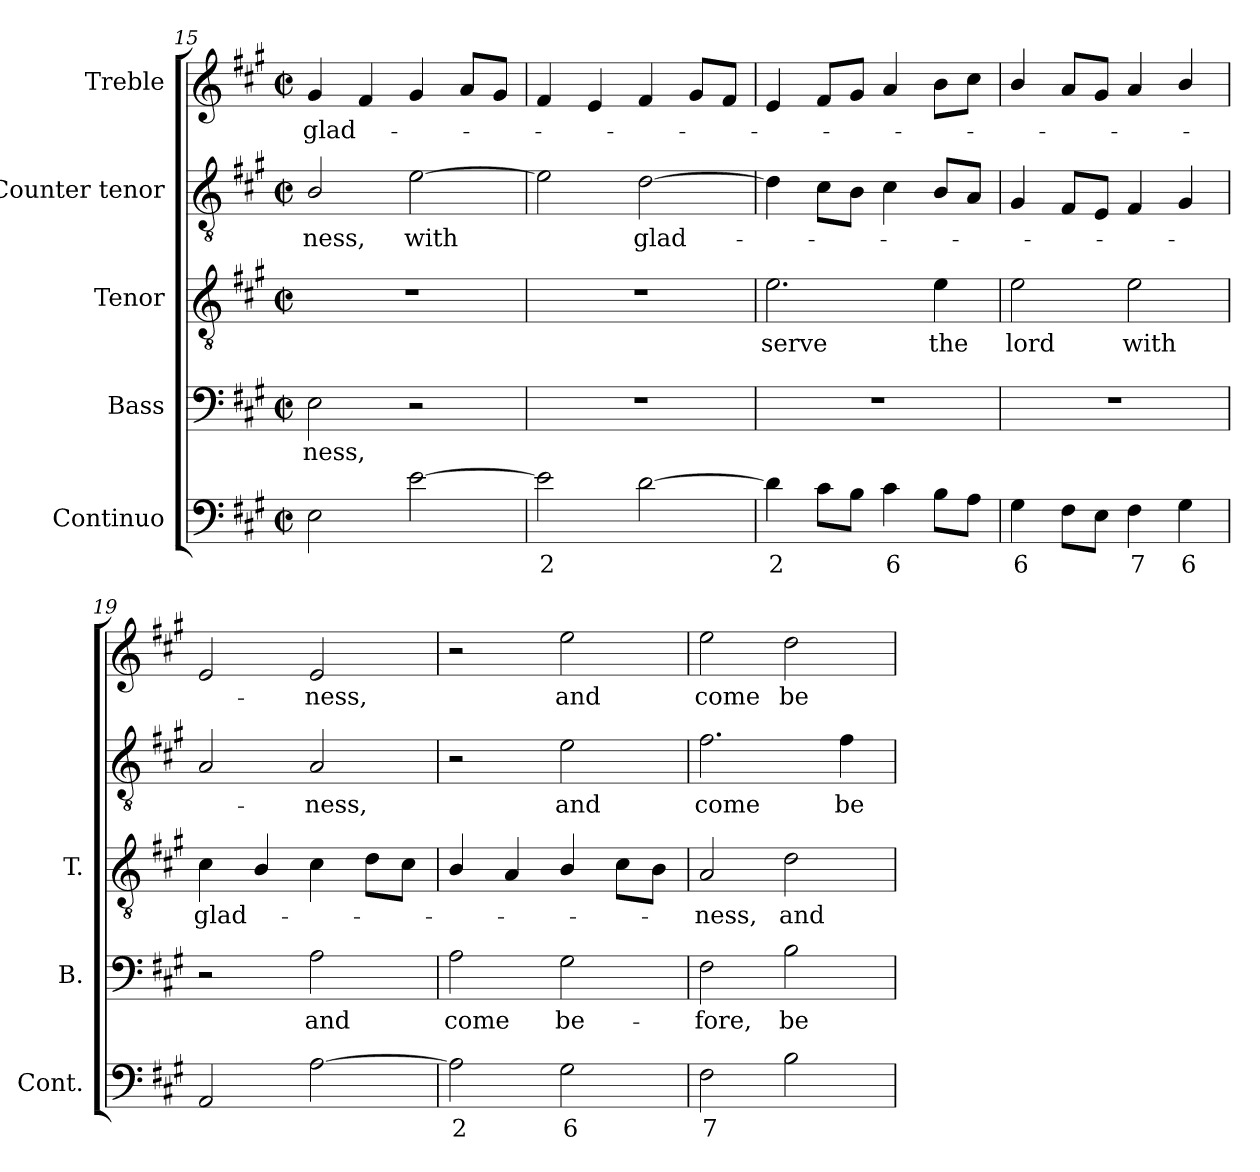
**kern	**text	**kern	**text	**kern	**text	**kern	**text	**kern	**text
*part5	*part5	*part4	*part4	*part3	*part3	*part2	*part2	*part1	*part1
*staff5	*staff5	*staff4	*staff4	*staff3	*staff3	*staff2	*staff2	*staff1	*staff1
*I"Continuo	*	*I"Bass	*	*I"Tenor	*	*I"Counter tenor	*	*I"Treble	*
*I'Cont.	*	*I'B.	*	*I'T.	*	*	*	*	*
!!LO:LB:g=z
*clefF4	*	*clefF4	*	*clefGv2	*	*clefGv2	*	*clefG2	*
*	*	*	*	*ITrd7c12	*	*ITrd7c12	*	*	*
*k[f#c#g#]	*	*k[f#c#g#]	*	*k[f#c#g#]	*	*k[f#c#g#]	*	*k[f#c#g#]	*
*A:	*	*A:	*	*A:	*	*A:	*	*A:	*
*M2/2	*	*M2/2	*	*M2/2	*	*M2/2	*	*M2/2	*
*met(c|)	*	*met(c|)	*	*met(c|)	*	*met(c|)	*	*met(c|)	*
=15	=15	=15	=15	=15	=15	=15	=15	=15	=15
!	!	!	!LO:LY:b:color=#000000	!	!	!	!	!	!
!	!	!	!	!	!	!	!LO:LY:b:color=#000000	!	!
!	!	!	!	!	!	!	!	!	!LO:LY:b:color=#000000
2Ei\	.	2Ei\	-ness,	1r	.	2BBi/	-ness,	4g#i/	glad-
.	.	.	.	.	.	.	.	4f#i/	.
!	!	!	!	!	!	!	!LO:LY:b:color=#000000	!	!
[2ei\	.	2r	.	.	.	[2Ei\	with	4g#i/	.
.	.	.	.	.	.	.	.	8ai/L	.
.	.	.	.	.	.	.	.	8g#i/J	.
=16	=16	=16	=16	=16	=16	=16	=16	=16	=16
!	!LO:LY:b:color=#000000	!	!	!	!	!	!	!	!
2ei\]	2	1r	.	1r	.	2Ei\]	.	4f#i/	.
.	.	.	.	.	.	.	.	4ei/	.
!	!	!	!	!	!	!	!LO:LY:b:color=#000000	!	!
[2di\	.	.	.	.	.	[2Di\	glad-	4f#i/	.
.	.	.	.	.	.	.	.	8g#i/L	.
.	.	.	.	.	.	.	.	8f#i/J	.
=17	=17	=17	=17	=17	=17	=17	=17	=17	=17
!	!LO:LY:b:color=#000000	!	!	!	!	!	!	!	!
!	!	!	!	!	!LO:LY:b:color=#000000	!	!	!	!
4di\]	2	1r	.	2.Ei\	serve	4Di\]	.	4ei/	.
8c#i\L	.	.	.	.	.	8C#i\L	.	8f#i/L	.
8Bi\J	.	.	.	.	.	8BBi\J	.	8g#i/J	.
!	!LO:LY:b:color=#000000	!	!	!	!	!	!	!	!
4c#i\	6	.	.	.	.	4C#i\	.	4ai/	.
!	!	!	!	!	!LO:LY:b:color=#000000	!	!	!	!
8Bi\L	.	.	.	4Ei\	the	8BBi/L	.	8bi\L	.
8Ai\J	.	.	.	.	.	8AAi/J	.	8cc#i\J	.
=18	=18	=18	=18	=18	=18	=18	=18	=18	=18
!	!LO:LY:b:color=#000000	!	!	!	!	!	!	!	!
!	!	!	!	!	!LO:LY:b:color=#000000	!	!	!	!
4G#i\	6	1r	.	2Ei\	lord	4GG#i/	.	4bi/	.
8F#i\L	.	.	.	.	.	8FF#i/L	.	8ai/L	.
8Ei\J	.	.	.	.	.	8EEi/J	.	8g#i/J	.
!	!LO:LY:b:color=#000000	!	!	!	!	!	!	!	!
!	!	!	!	!	!LO:LY:b:color=#000000	!	!	!	!
4F#i\	7	.	.	2Ei\	with	4FF#i/	.	4ai/	.
!	!LO:LY:b:color=#000000	!	!	!	!	!	!	!	!
4G#i\	6	.	.	.	.	4GG#i/	.	4bi/	.
=19	=19	=19	=19	=19	=19	=19	=19	=19	=19
!	!	!	!	!	!LO:LY:b:color=#000000	!	!	!	!
2AAi/	.	2r	.	4C#i\	glad-	2AAi/	.	2ei/	.
.	.	.	.	4BBi/	.	.	.	.	.
!	!	!	!LO:LY:b:color=#000000	!	!	!	!	!	!
!	!	!	!	!	!	!	!LO:LY:b:color=#000000	!	!
!	!	!	!	!	!	!	!	!	!LO:LY:b:color=#000000
[2Ai\	.	2Ai\	and	4C#i\	.	2AAi/	-ness,	2ei/	-ness,
.	.	.	.	8Di\L	.	.	.	.	.
.	.	.	.	8C#i\J	.	.	.	.	.
!!LO:PB:g=z
=20	=20	=20	=20	=20	=20	=20	=20	=20	=20
!	!LO:LY:b:color=#000000	!	!	!	!	!	!	!	!
!	!	!	!LO:LY:b:color=#000000	!	!	!	!	!	!
2Ai\]	2	2Ai\	come	4BBi/	.	2r	.	2r	.
.	.	.	.	4AAi/	.	.	.	.	.
!	!LO:LY:b:color=#000000	!	!	!	!	!	!	!	!
!	!	!	!LO:LY:b:color=#000000	!	!	!	!	!	!
!	!	!	!	!	!	!	!LO:LY:b:color=#000000	!	!
!	!	!	!	!	!	!	!	!	!LO:LY:b:color=#000000
2G#i\	6	2G#i\	be-	4BBi/	.	2Ei\	and	2eei\	and
.	.	.	.	8C#i\L	.	.	.	.	.
.	.	.	.	8BBi\J	.	.	.	.	.
=21	=21	=21	=21	=21	=21	=21	=21	=21	=21
!	!LO:LY:b:color=#000000	!	!	!	!	!	!	!	!
!	!	!	!LO:LY:b:color=#000000	!	!	!	!	!	!
!	!	!	!	!	!LO:LY:b:color=#000000	!	!	!	!
!	!	!	!	!	!	!	!LO:LY:b:color=#000000	!	!
!	!	!	!	!	!	!	!	!	!LO:LY:b:color=#000000
2F#i\	7	2F#i\	-fore,	2AAi/	-ness,	2.F#i\	come	2eei\	come
!	!	!	!LO:LY:b:color=#000000	!	!	!	!	!	!
!	!	!	!	!	!LO:LY:b:color=#000000	!	!	!	!
!	!	!	!	!	!	!	!	!	!LO:LY:b:color=#000000
2Bi\	.	2Bi\	be-	2Di\	and	.	.	2ddi\	be-
!	!	!	!	!	!	!	!LO:LY:b:color=#000000	!	!
.	.	.	.	.	.	4F#i\	be-	.	.
=	=	=	=	=	=	=	=	=	=
*-	*-	*-	*-	*-	*-	*-	*-	*-	*-
